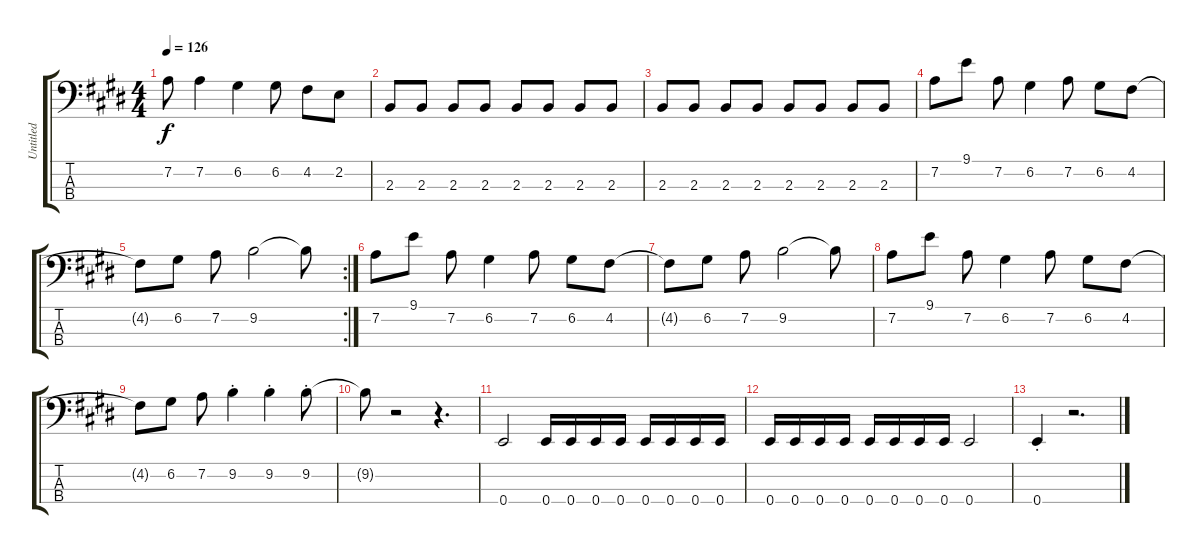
\track ("Untitled" "Untitled") {instrument electricbassfinger}
\staff {score tabs}
\tuning (G2 D2 A1 E1) {hide}
\ts (4 4)
\tempo 126
\clef f4
\ks c#minor
7.2{t}.8{dy f} 7.2.4 6.2.4 6.2.8 4.2.8 2.2.8 |
\ks e
2.3.8 2.3.8 2.3.8 2.3.8 2.3.8 2.3.8 2.3.8 2.3.8 |
\ks c#minor
2.3.8 2.3.8 2.3.8 2.3.8 2.3.8 2.3.8 2.3.8 2.3.8 |
7.2.8 9.1.8 7.2.8 6.2.4 7.2.8 6.2.8 4.2.8 |
\rc 2
4.2{t}.8 6.2.8 7.2.8 9.2.2 9.2{t}.8 |
\ks e
7.2.8 9.1.8 7.2.8 6.2.4 7.2.8 6.2.8 4.2.8 |
\ks c#minor
4.2{t}.8 6.2.8 7.2.8 9.2.2 9.2{t}.8 |
7.2.8 9.1.8 7.2.8 6.2.4 7.2.8 6.2.8 4.2.8 |
4.2{t}.8 6.2.8 7.2.8 9.2{st}.4 9.2{st}.4 9.2{st}.8 |
9.2{t}.8 r.2 r.4{d} |
\ks e
0.4.2 0.4.16 0.4.16 0.4.16 0.4.16 0.4.16 0.4.16 0.4.16 0.4.16 |
\ks c#minor
0.4.16 0.4.16 0.4.16 0.4.16 0.4.16 0.4.16 0.4.16 0.4.16 0.4.2 |
0.4{st}.4 r.2{d}
